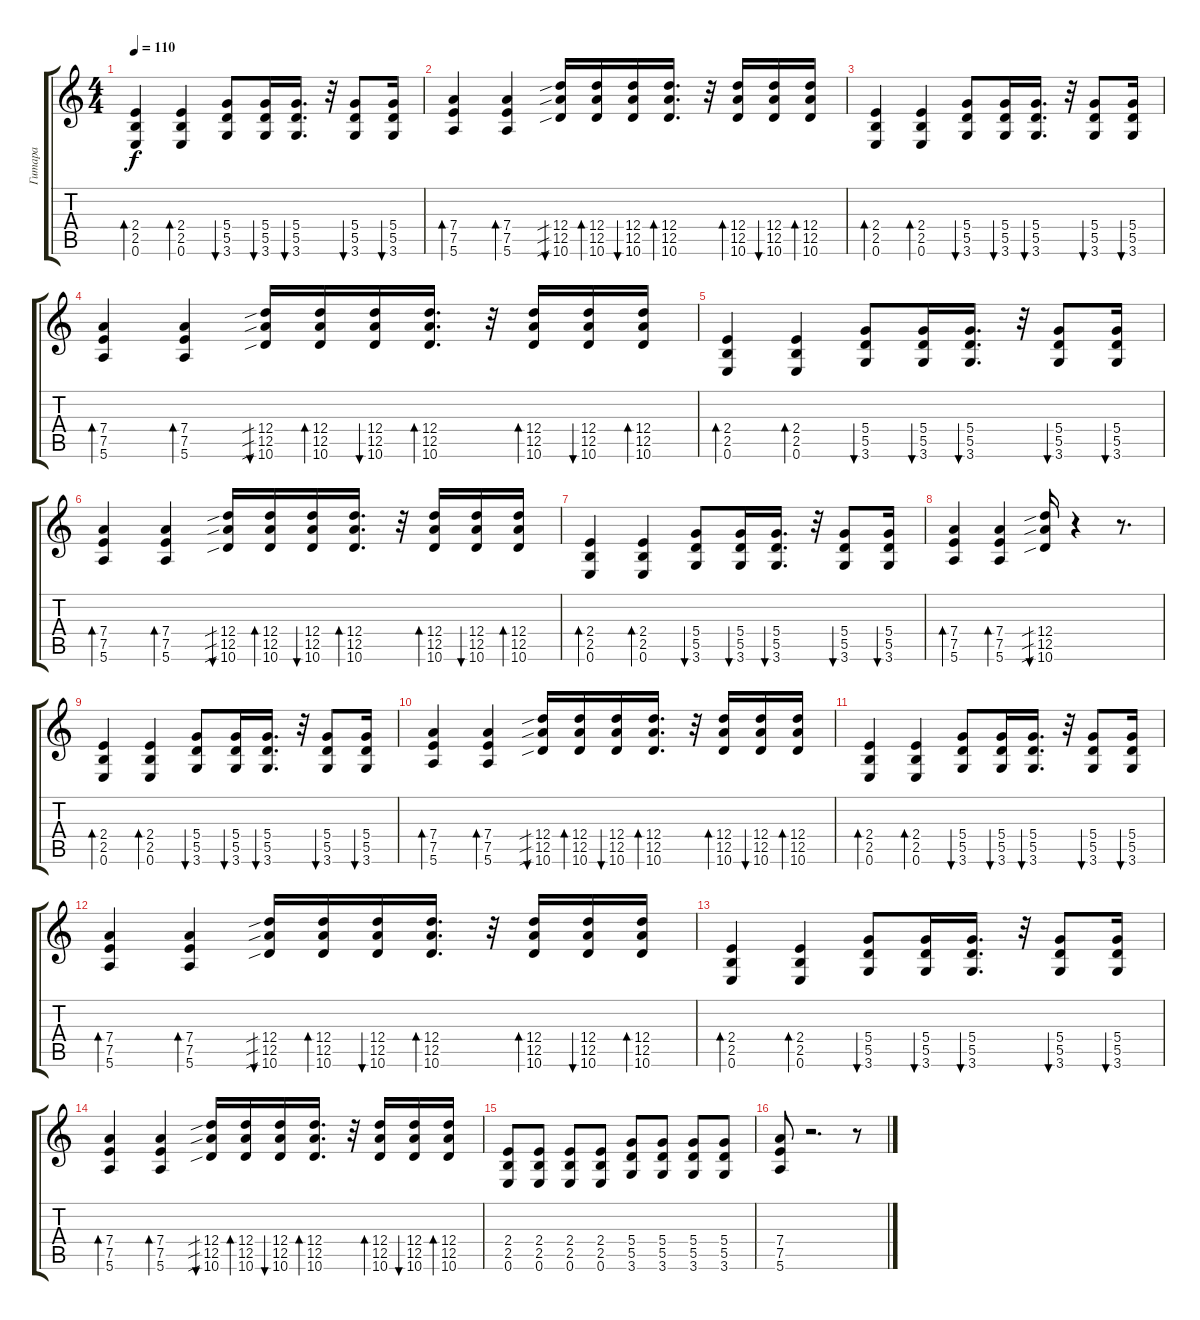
\track ("Гитара" "Гитара") {instrument electricguitarclean}
\staff {score tabs}
\tuning (E4 B3 G3 D3 A2 E2) {hide}
\ts (4 4)
\tempo 110
\clef g2
\ks c
(2.4 2.5 0.6).4{bd 60 dy f volume 12 instrument electricguitarclean} (2.4 2.5 0.6).4{bd 60} (5.4 5.5 3.6).8{bu 60} (5.4 5.5 3.6).16{bu 60} (5.4 5.5 3.6).16{d bu 60} r.32 (5.4 5.5 3.6).8{bu 60} (5.4 5.5 3.6).16{bu 60} |
(7.4 7.5 5.6).4{bd 60} (7.4 7.5 5.6).4{bd 60} (12.4{sib} 12.5{sib} 10.6{sib}).16{bu 60} (12.4 12.5 10.6).16{bd 60} (12.4 12.5 10.6).16{bu 60} (12.4 12.5 10.6).16{d bd 60} r.32 (12.4 12.5 10.6).16{bd 60} (12.4 12.5 10.6).16{bu 60} (12.4 12.5 10.6).16{bd 60} |
(2.4 2.5 0.6).4{bd 60} (2.4 2.5 0.6).4{bd 60} (5.4 5.5 3.6).8{bu 60} (5.4 5.5 3.6).16{bu 60} (5.4 5.5 3.6).16{d bu 60} r.32 (5.4 5.5 3.6).8{bu 60} (5.4 5.5 3.6).16{bu 60} |
(7.4 7.5 5.6).4{bd 60} (7.4 7.5 5.6).4{bd 60} (12.4{sib} 12.5{sib} 10.6{sib}).16{bu 60} (12.4 12.5 10.6).16{bd 60} (12.4 12.5 10.6).16{bu 60} (12.4 12.5 10.6).16{d bd 60} r.32 (12.4 12.5 10.6).16{bd 60} (12.4 12.5 10.6).16{bu 60} (12.4 12.5 10.6).16{bd 60} |
(2.4 2.5 0.6).4{bd 60} (2.4 2.5 0.6).4{bd 60} (5.4 5.5 3.6).8{bu 60} (5.4 5.5 3.6).16{bu 60} (5.4 5.5 3.6).16{d bu 60} r.32 (5.4 5.5 3.6).8{bu 60} (5.4 5.5 3.6).16{bu 60} |
(7.4 7.5 5.6).4{bd 60} (7.4 7.5 5.6).4{bd 60} (12.4{sib} 12.5{sib} 10.6{sib}).16{bu 60} (12.4 12.5 10.6).16{bd 60} (12.4 12.5 10.6).16{bu 60} (12.4 12.5 10.6).16{d bd 60} r.32 (12.4 12.5 10.6).16{bd 60} (12.4 12.5 10.6).16{bu 60} (12.4 12.5 10.6).16{bd 60} |
(2.4 2.5 0.6).4{bd 60} (2.4 2.5 0.6).4{bd 60} (5.4 5.5 3.6).8{bu 60} (5.4 5.5 3.6).16{bu 60} (5.4 5.5 3.6).16{d bu 60} r.32 (5.4 5.5 3.6).8{bu 60} (5.4 5.5 3.6).16{bu 60} |
(7.4 7.5 5.6).4{bd 60} (7.4 7.5 5.6).4{bd 60} (12.4{sib} 12.5{sib} 10.6{sib}).16{bu 60} r.4 r.8{d} |
(2.4 2.5 0.6).4{bd 60} (2.4 2.5 0.6).4{bd 60} (5.4 5.5 3.6).8{bu 60} (5.4 5.5 3.6).16{bu 60} (5.4 5.5 3.6).16{d bu 60} r.32 (5.4 5.5 3.6).8{bu 60} (5.4 5.5 3.6).16{bu 60} |
(7.4 7.5 5.6).4{bd 60} (7.4 7.5 5.6).4{bd 60} (12.4{sib} 12.5{sib} 10.6{sib}).16{bu 60} (12.4 12.5 10.6).16{bd 60} (12.4 12.5 10.6).16{bu 60} (12.4 12.5 10.6).16{d bd 60} r.32 (12.4 12.5 10.6).16{bd 60} (12.4 12.5 10.6).16{bu 60} (12.4 12.5 10.6).16{bd 60} |
(2.4 2.5 0.6).4{bd 60} (2.4 2.5 0.6).4{bd 60} (5.4 5.5 3.6).8{bu 60} (5.4 5.5 3.6).16{bu 60} (5.4 5.5 3.6).16{d bu 60} r.32 (5.4 5.5 3.6).8{bu 60} (5.4 5.5 3.6).16{bu 60} |
(7.4 7.5 5.6).4{bd 60} (7.4 7.5 5.6).4{bd 60} (12.4{sib} 12.5{sib} 10.6{sib}).16{bu 60} (12.4 12.5 10.6).16{bd 60} (12.4 12.5 10.6).16{bu 60} (12.4 12.5 10.6).16{d bd 60} r.32 (12.4 12.5 10.6).16{bd 60} (12.4 12.5 10.6).16{bu 60} (12.4 12.5 10.6).16{bd 60} |
(2.4 2.5 0.6).4{bd 60 instrument electricguitarclean} (2.4 2.5 0.6).4{bd 60} (5.4 5.5 3.6).8{bu 60} (5.4 5.5 3.6).16{bu 60} (5.4 5.5 3.6).16{d bu 60} r.32 (5.4 5.5 3.6).8{bu 60} (5.4 5.5 3.6).16{bu 60} |
(7.4 7.5 5.6).4{bd 60} (7.4 7.5 5.6).4{bd 60} (12.4{sib} 12.5{sib} 10.6{sib}).16{bu 60} (12.4 12.5 10.6).16{bd 60} (12.4 12.5 10.6).16{bu 60} (12.4 12.5 10.6).16{d bd 60} r.32 (12.4 12.5 10.6).16{bd 60} (12.4 12.5 10.6).16{bu 60} (12.4 12.5 10.6).16{bd 60} |
(2.4 2.5 0.6).8 (2.4 2.5 0.6).8 (2.4 2.5 0.6).8 (2.4 2.5 0.6).8 (5.4 5.5 3.6).8 (5.4 5.5 3.6).8 (5.4 5.5 3.6).8 (5.4 5.5 3.6).8 |
(7.4 7.5 5.6).8 r.2{d} r.8
